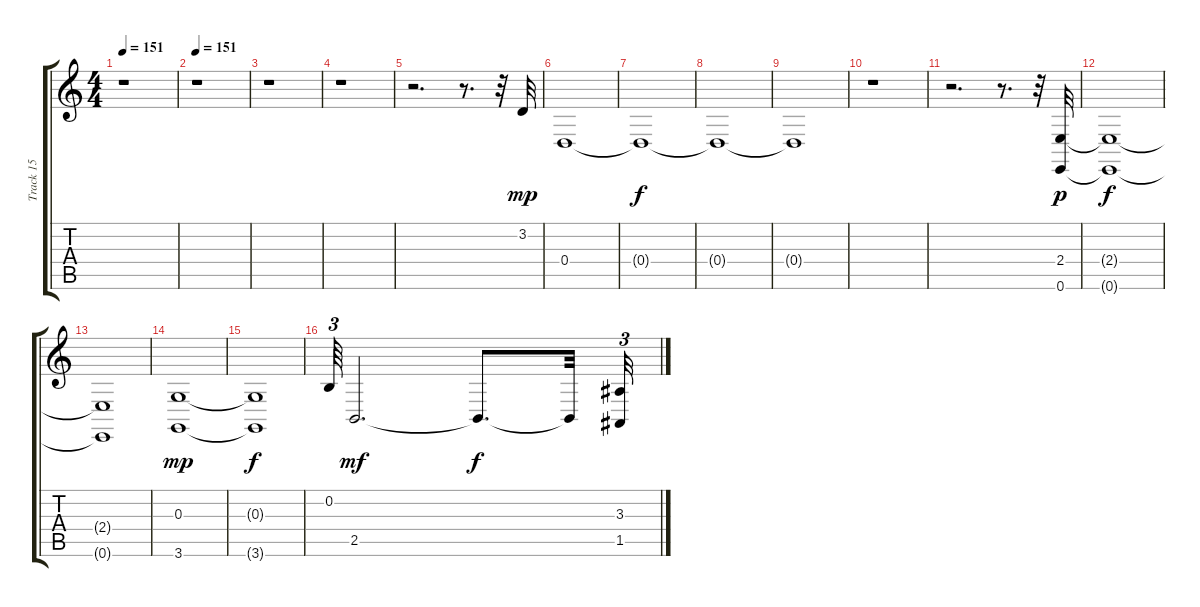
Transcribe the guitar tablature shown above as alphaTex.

\track ("Track 15" "Track 15") {instrument voiceoohs}
\staff {score tabs}
\tuning (E4 B3 G3 D3 A2 E2) {hide}
\ts (4 4)
\tempo 151
\clef g2
\ks c
r.1{dy f} |
\tempo 151
r.1 |
r.1 |
r.1 |
r.2{d} r.8{d} r.32 3.2.32{dy mp volume 9} |
0.4.1 |
0.4{t}.1{dy f} |
0.4{t}.1 |
0.4{t}.1 |
r.1 |
r.2{d} r.8{d} r.32 (2.4 0.6).32{dy p} |
(2.4{t} 0.6{t}).1{dy f} |
(2.4{t} 0.6{t}).1 |
(0.3 3.6).1{dy mp} |
(0.3{t} 3.6{t}).1{dy f} |
0.2.64{tu (3 2)} 2.5.2{d dy mf} 2.5{t}.8{d dy f} 2.5{t}.32 (3.3 1.5).32{tu (3 2)}
